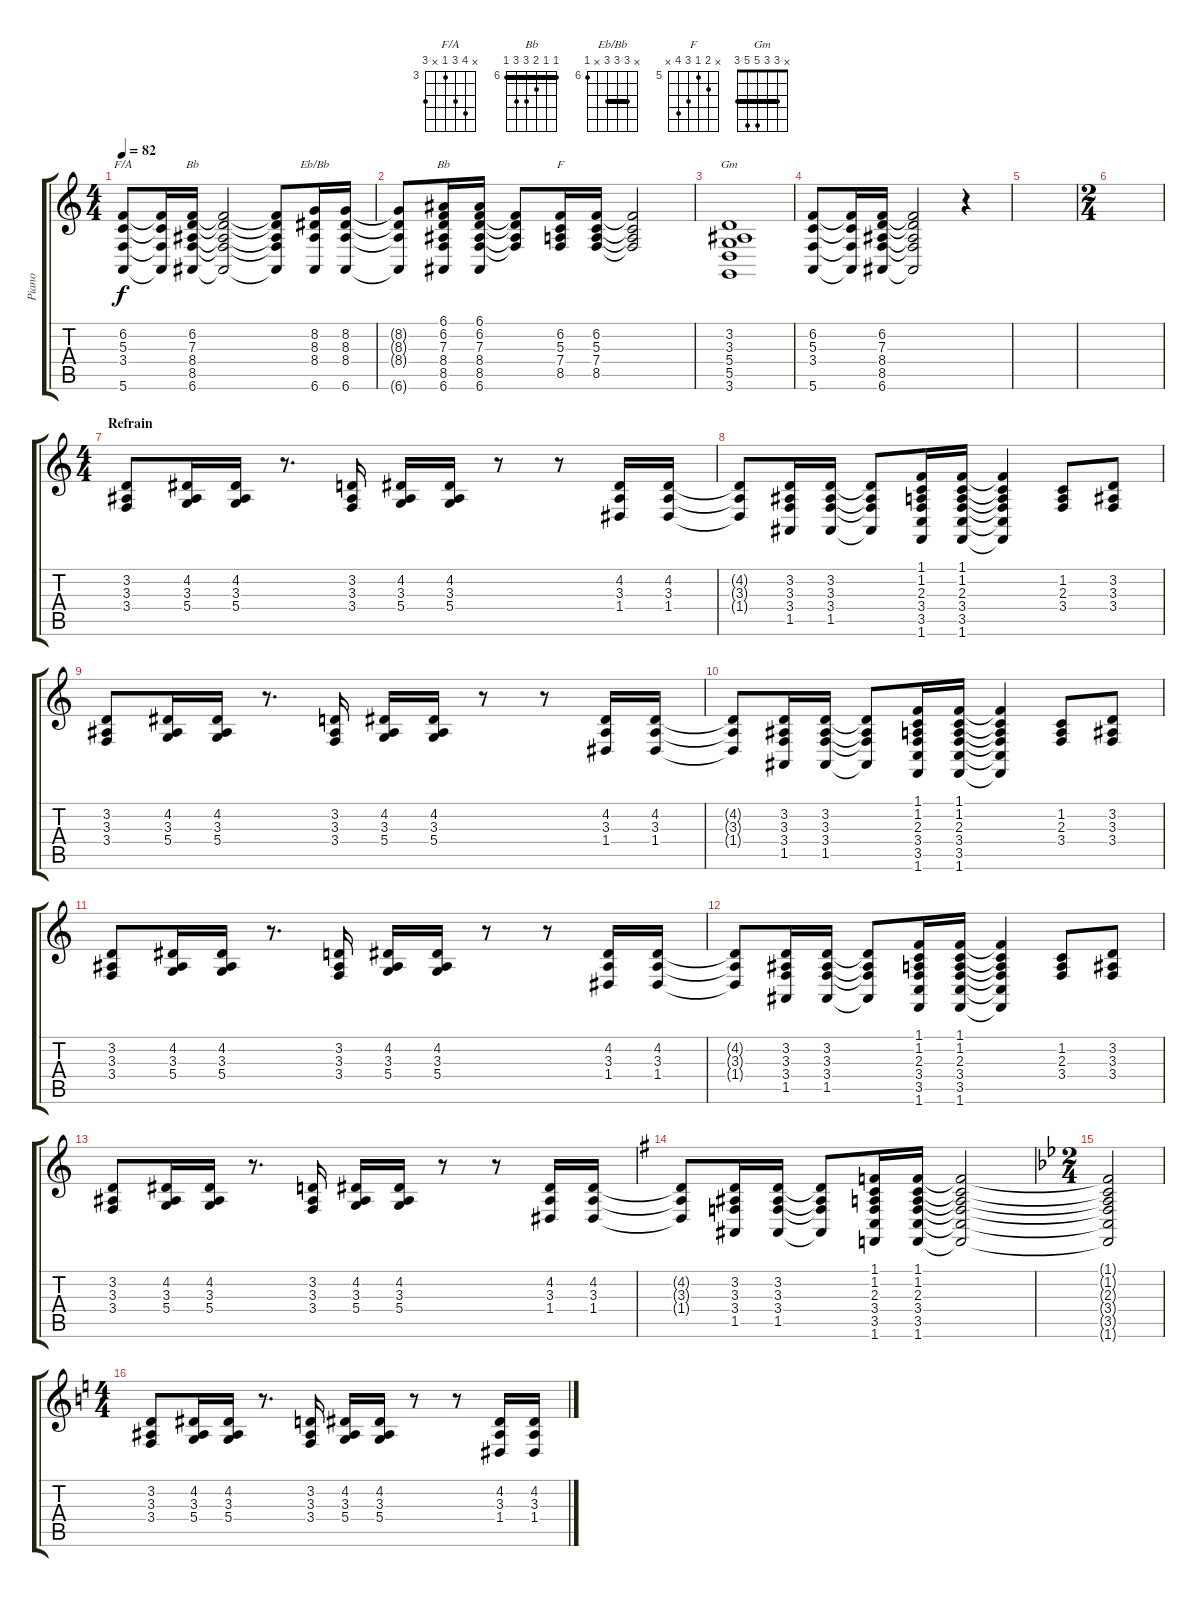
\track ("Piano" "Piano") {instrument acousticgrandpiano}
\staff {score tabs}
\tuning (E4 B3 G3 D3 A2 E2) {hide}
\chord ("F/A" x 6 5 3 x 5) {firstfret 3}
\chord ("Bb" x 6 7 8 8 6) {firstfret 6 barre 6}
\chord ("Eb/Bb" x 8 8 8 x 6) {firstfret 6 barre 8}
\chord ("Bb" 6 6 7 8 8 6) {firstfret 6 barre 6}
\chord ("F" x 6 5 7 8 x) {firstfret 5}
\chord ("Gm" x 3 3 5 5 3) {barre 3}
\ts (4 4)
\tempo 82
\clef g2
\ks c
(6.2 5.3 3.4 5.6).8{ch "F/A" dy f} (6.2{t} 5.3{t} 3.4{t} 5.6{t}).16 (6.2 7.3 8.4 8.5 6.6).16{ch "Bb"} (6.2{t} 7.3{t} 8.4{t} 8.5{t} 6.6{t}).2 (6.2{t} 7.3{t} 8.4{t} 8.5{t} 6.6{t}).8 (8.2 8.3 8.4 6.6).16{ch "Eb/Bb"} (8.2 8.3 8.4 6.6).16 |
(8.2{t} 8.3{t} 8.4{t} 6.6{t}).8 (6.1 6.2 7.3 8.4 8.5 6.6).16{ch "Bb"} (6.1 6.2 7.3 8.4 8.5 6.6).16 (6.2{t} 7.3{t} 8.4{t} 8.5{t}).8 (6.2 5.3 7.4 8.5).16{ch "F"} (6.2 5.3 7.4 8.5).16 (6.2{t} 5.3{t} 7.4{t} 8.5{t}).2 |
(3.2 3.3 5.4 5.5 3.6).1{ch "Gm"} |
(6.2 5.3 3.4 5.6).8 (6.2{t} 5.3{t} 3.4{t} 5.6{t}).16 (6.2 7.3 8.4 8.5 6.6).16 (6.2{t} 7.3{t} 8.4{t} 8.5{t} 6.6{t}).2 r.4 |
|
\ts (2 4)
|
\ts (4 4)
\section ("" "Refrain")
(3.2 3.3 3.4).8 (4.2 3.3 5.4).16 (4.2 3.3 5.4).16 r.8{d} (3.2 3.3 3.4).16 (4.2 3.3 5.4).16 (4.2 3.3 5.4).16 r.8 r.8 (4.2 3.3 1.4).16 (4.2 3.3 1.4).16 |
(4.2{t} 3.3{t} 1.4{t}).8 (3.2 3.3 3.4 1.5).16 (3.2 3.3 3.4 1.5).16 (3.2{t} 3.3{t} 3.4{t} 1.5{t}).8 (1.1 1.2 2.3 3.4 3.5 1.6).16 (1.1 1.2 2.3 3.4 3.5 1.6).16 (1.1{t} 1.2{t} 2.3{t} 3.4{t} 3.5{t} 1.6{t}).4 (1.2 2.3 3.4).8 (3.2 3.3 3.4).8 |
(3.2 3.3 3.4).8 (4.2 3.3 5.4).16 (4.2 3.3 5.4).16 r.8{d} (3.2 3.3 3.4).16 (4.2 3.3 5.4).16 (4.2 3.3 5.4).16 r.8 r.8 (4.2 3.3 1.4).16 (4.2 3.3 1.4).16 |
(4.2{t} 3.3{t} 1.4{t}).8 (3.2 3.3 3.4 1.5).16 (3.2 3.3 3.4 1.5).16 (3.2{t} 3.3{t} 3.4{t} 1.5{t}).8 (1.1 1.2 2.3 3.4 3.5 1.6).16 (1.1 1.2 2.3 3.4 3.5 1.6).16 (1.1{t} 1.2{t} 2.3{t} 3.4{t} 3.5{t} 1.6{t}).4 (1.2 2.3 3.4).8 (3.2 3.3 3.4).8 |
(3.2 3.3 3.4).8 (4.2 3.3 5.4).16 (4.2 3.3 5.4).16 r.8{d} (3.2 3.3 3.4).16 (4.2 3.3 5.4).16 (4.2 3.3 5.4).16 r.8 r.8 (4.2 3.3 1.4).16 (4.2 3.3 1.4).16 |
(4.2{t} 3.3{t} 1.4{t}).8 (3.2 3.3 3.4 1.5).16 (3.2 3.3 3.4 1.5).16 (3.2{t} 3.3{t} 3.4{t} 1.5{t}).8 (1.1 1.2 2.3 3.4 3.5 1.6).16 (1.1 1.2 2.3 3.4 3.5 1.6).16 (1.1{t} 1.2{t} 2.3{t} 3.4{t} 3.5{t} 1.6{t}).4 (1.2 2.3 3.4).8 (3.2 3.3 3.4).8 |
(3.2 3.3 3.4).8 (4.2 3.3 5.4).16 (4.2 3.3 5.4).16 r.8{d} (3.2 3.3 3.4).16 (4.2 3.3 5.4).16 (4.2 3.3 5.4).16 r.8 r.8 (4.2 3.3 1.4).16 (4.2 3.3 1.4).16 |
\ks g
(4.2{t} 3.3{t} 1.4{t}).8 (3.2 3.3 3.4 1.5).16 (3.2 3.3 3.4 1.5).16 (3.2{t} 3.3{t} 3.4{t} 1.5{t}).8 (1.1 1.2 2.3 3.4 3.5 1.6).16 (1.1 1.2 2.3 3.4 3.5 1.6).16 (1.1{t} 1.2{t} 2.3{t} 3.4{t} 3.5{t} 1.6{t}).2 |
\ts (2 4)
\ks bb
(1.1{t} 1.2{t} 2.3{t} 3.4{t} 3.5{t} 1.6{t}).2 |
\ts (4 4)
\ks c
(3.2 3.3 3.4).8 (4.2 3.3 5.4).16 (4.2 3.3 5.4).16 r.8{d} (3.2 3.3 3.4).16 (4.2 3.3 5.4).16 (4.2 3.3 5.4).16 r.8 r.8 (4.2 3.3 1.4).16 (4.2 3.3 1.4).16
